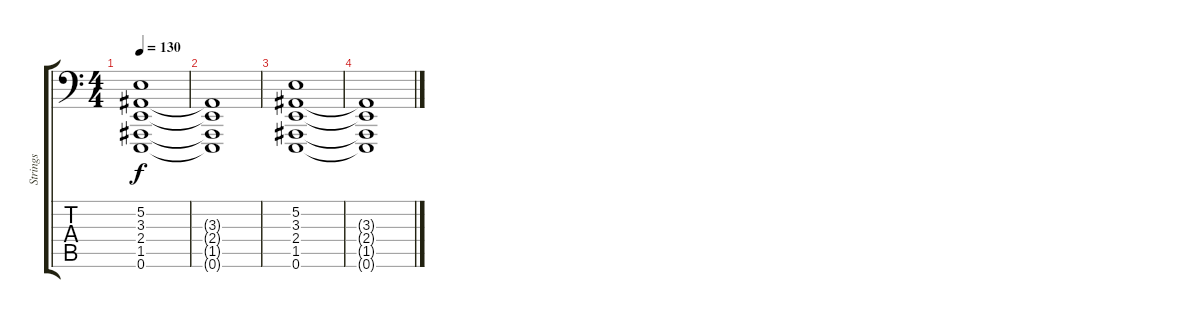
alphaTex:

\track ("Strings" "Strings") {instrument synthstrings1}
\staff {score tabs}
\tuning (E3 B2 G2 D2 A1 E1) {hide}
\ts (4 4)
\tempo 130
\clef f4
\ks c
(5.2 3.3 2.4 1.5 0.6).1{dy f} |
(3.3{t} 2.4{t} 1.5{t} 0.6{t}).1 |
(5.2 3.3 2.4 1.5 0.6).1 |
(3.3{t} 2.4{t} 1.5{t} 0.6{t}).1
